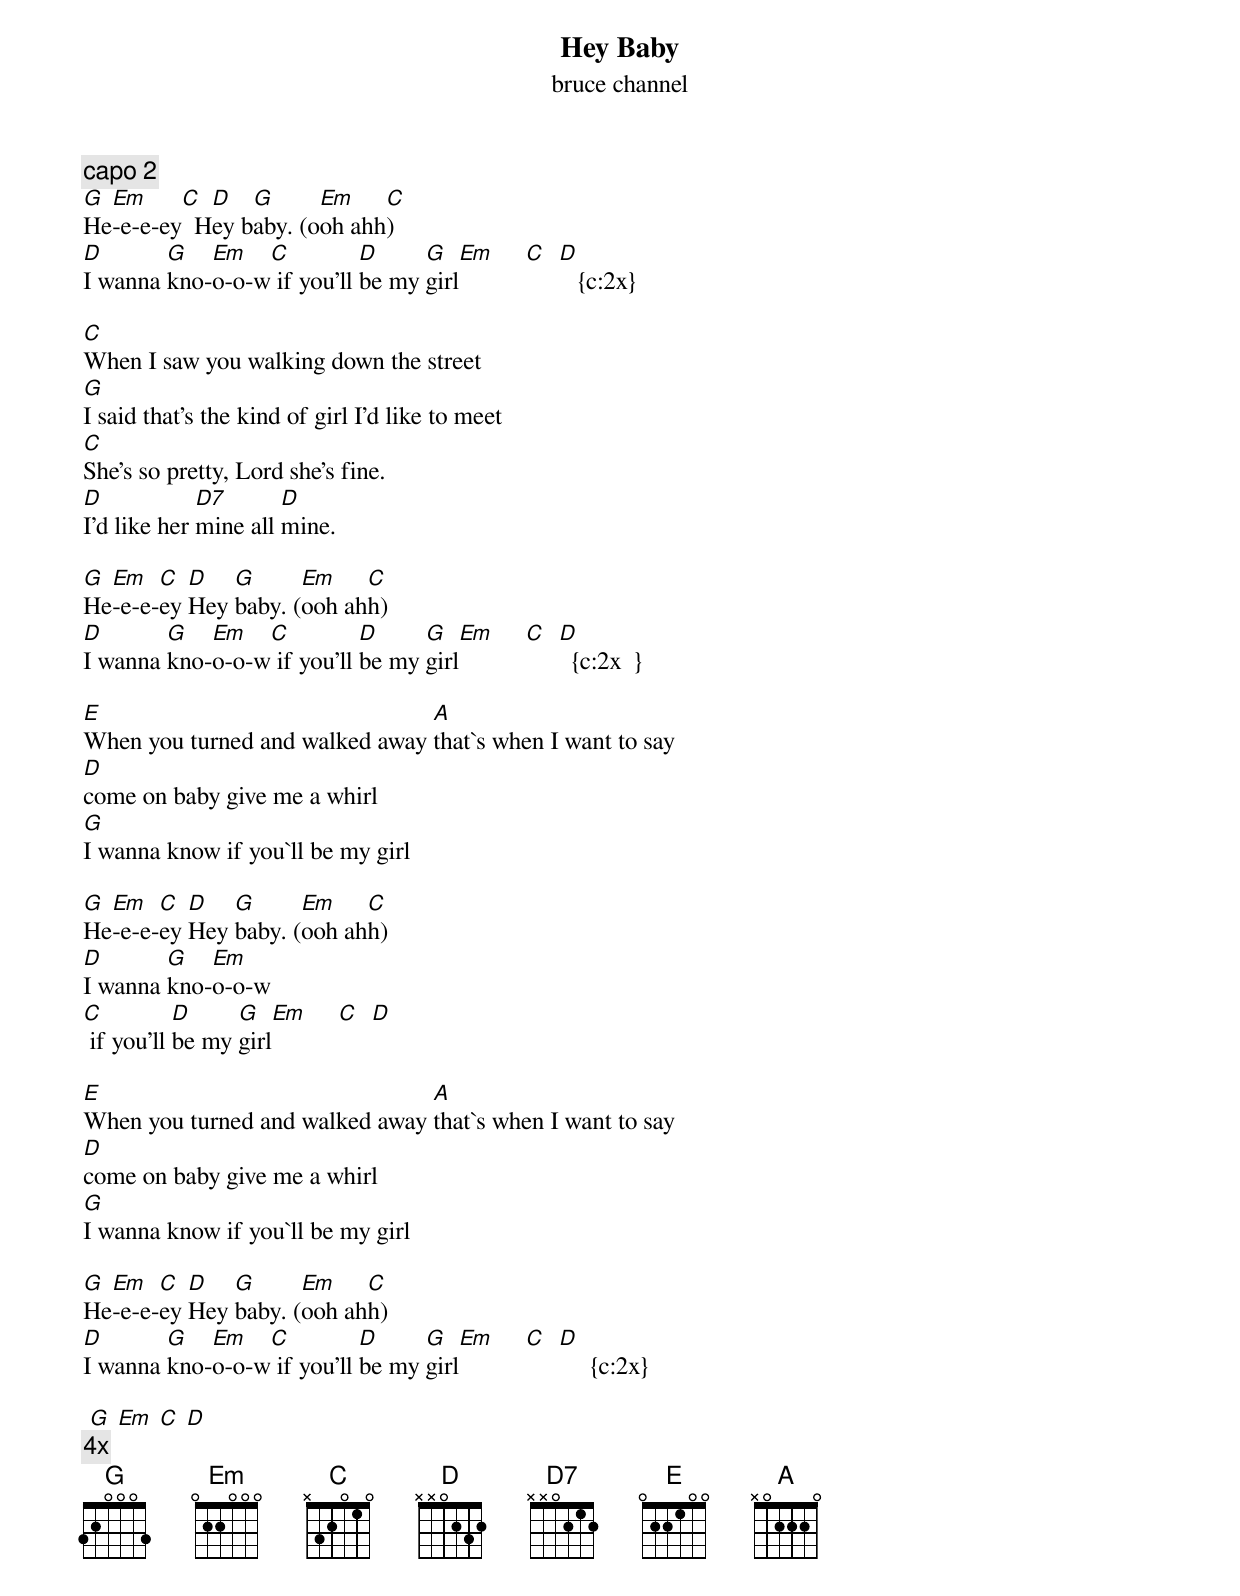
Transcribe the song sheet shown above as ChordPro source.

{title: Hey Baby}
{subtitle: bruce channel}

{c:capo 2}
[G]He[Em]-e-e-ey[C]  H[D]ey b[G]aby. (o[Em]oh ahh[C])
[D]I wanna [G]kno-[Em]o-o-w[C] if you'll [D]be my [G]girl[Em]     [C]  [D]   {c:2x}

[C]When I saw you walking down the street
[G]I said that's the kind of girl I'd like to meet
[C]She's so pretty, Lord she's fine.
[D]I'd like her [D7]mine all [D]mine.

[G]He[Em]-e-e-[C]ey [D]Hey [G]baby. ([Em]ooh ah[C]h)
[D]I wanna [G]kno-[Em]o-o-w[C] if you'll [D]be my [G]girl[Em]     [C]  [D]  {c:2x  }

[E]When you turned and walked away [A]that`s when I want to say
[D]come on baby give me a whirl
[G]I wanna know if you`ll be my girl

[G]He[Em]-e-e-[C]ey [D]Hey [G]baby. ([Em]ooh ah[C]h)
[D]I wanna [G]kno-[Em]o-o-w
[C] if you'll [D]be my [G]girl[Em]     [C]  [D]

[E]When you turned and walked away [A]that`s when I want to say
[D]come on baby give me a whirl
[G]I wanna know if you`ll be my girl

[G]He[Em]-e-e-[C]ey [D]Hey [G]baby. ([Em]ooh ah[C]h)
[D]I wanna [G]kno-[Em]o-o-w[C] if you'll [D]be my [G]girl[Em]     [C]  [D]     {c:2x}

 [G] [Em] [C] [D]
{c:4x}
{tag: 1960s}
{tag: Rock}
